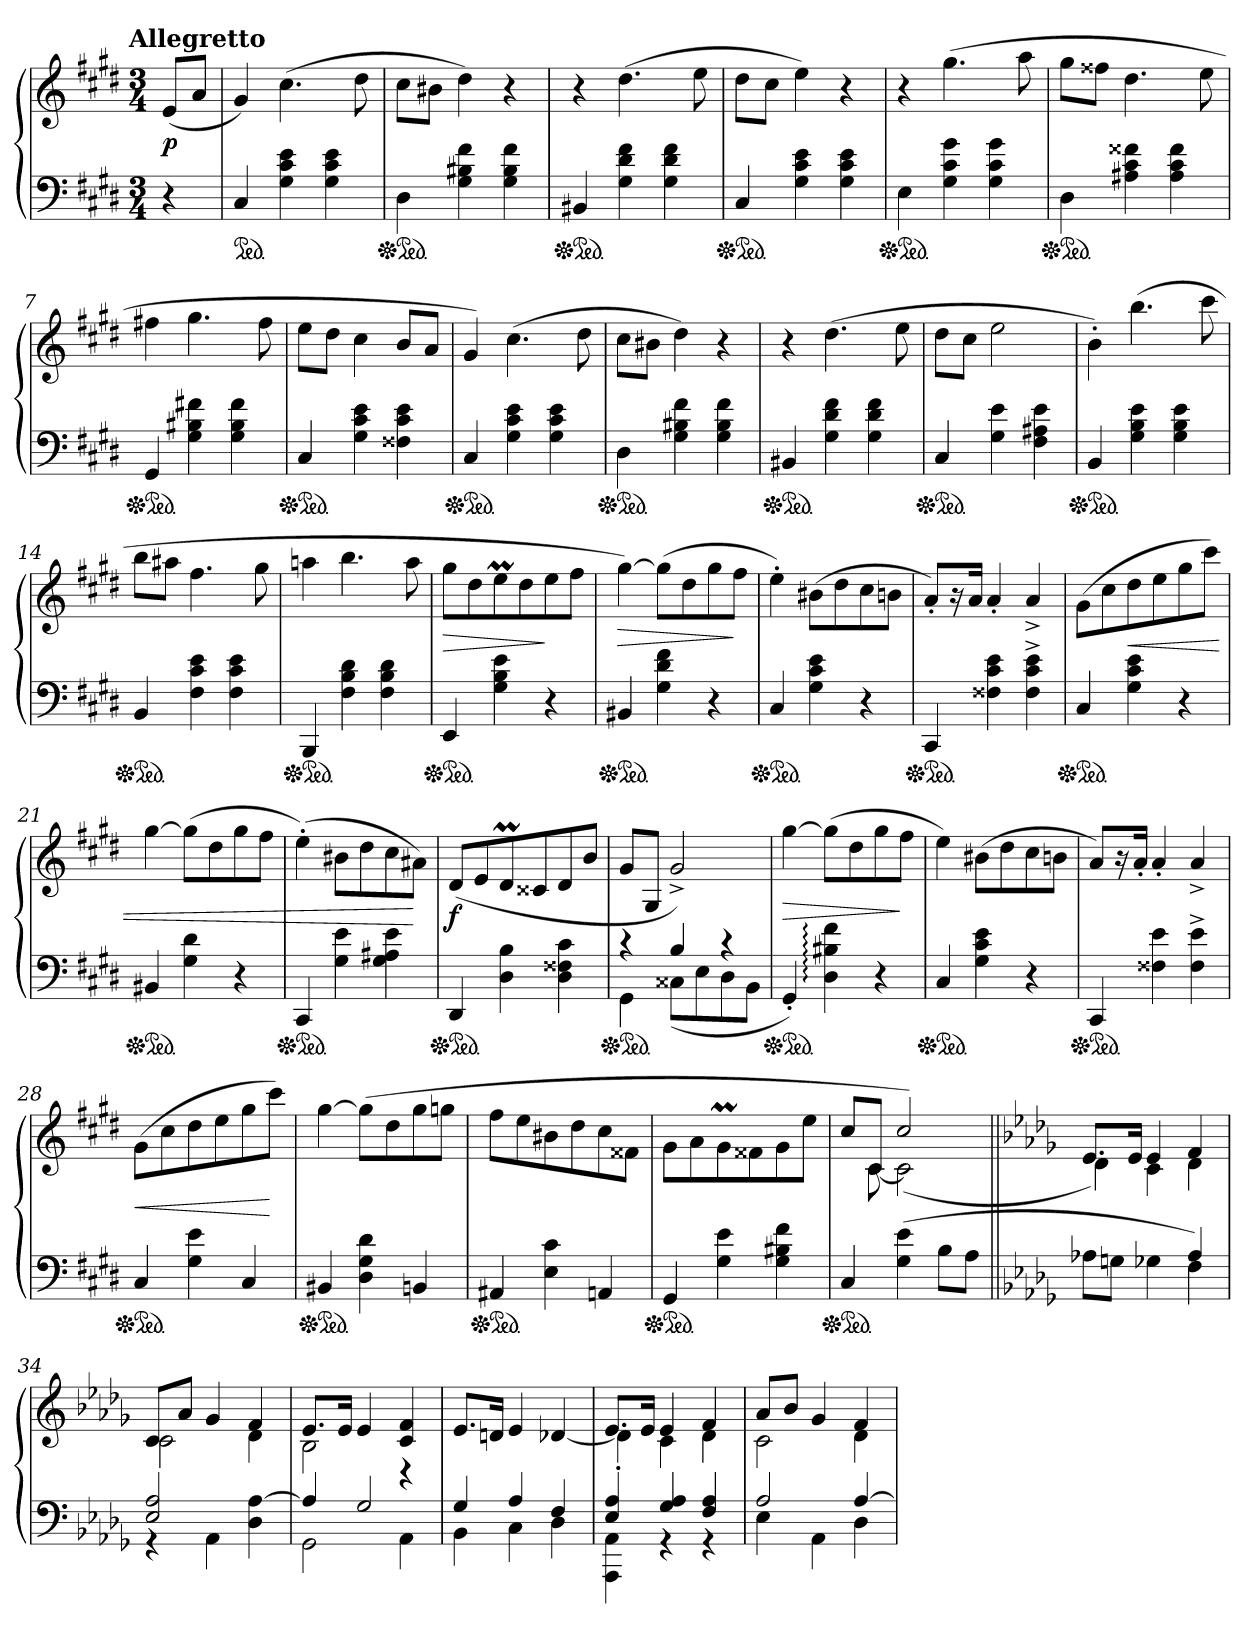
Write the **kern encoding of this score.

**kern	**kern	**dynam
*part1	*part1	*part1
*staff2	*staff1	*staff1/2
*clefF4	*clefG2	*
*k[f#c#g#d#]	*k[f#c#g#d#]	*
*c#:	*c#:	*
!!LO:TX:omd:t=Allegretto
*M3/4	*M3/4	*
*MM108	*MM108	*
=	=	=
4r	(8eL	p
.	8aJ	.
=1	=1	=1
*ped	*	*
4C#	4g#)	.
4G# 4c# 4e	(4.cc#	.
4G# 4c# 4e	.	.
.	8dd#	.
=2	=2	=2
*Xped	*	*
*ped	*	*
4D#	8cc#L	.
.	8b#XJ	.
4G# 4B#X 4f#	4dd#)	.
4G# 4B# 4f#	4r	.
=3	=3	=3
*Xped	*	*
*ped	*	*
4BB#X	4r	.
4G# 4d# 4f#	(4.dd#	.
4G# 4d# 4f#	.	.
.	8ee	.
=4	=4	=4
*Xped	*	*
*ped	*	*
4C#	8dd#L	.
.	8cc#J	.
4G# 4c# 4e	4ee)	.
4G# 4c# 4e	4r	.
=5	=5	=5
*Xped	*	*
*ped	*	*
4E	4r	.
4G# 4c# 4g#	(>4.gg#	.
4G# 4c# 4g#	.	.
.	8aa	.
=6	=6	=6
*Xped	*	*
*ped	*	*
4D#	8gg#L	.
.	8ff##XJ	.
4A#X 4c# 4f##X	4.dd#	.
4A# 4c# 4f##	.	.
.	8ee	.
=7	=7	=7
*Xped	*	*
*ped	*	*
4GG#	4ff#X	.
4G# 4B#X 4f#X	4.gg#	.
4G# 4B# 4f#	.	.
.	8ff#	.
=8	=8	=8
*Xped	*	*
*ped	*	*
4C#	8eeL	.
.	8dd#J	.
4G# 4c# 4e	4cc#	.
4F##X 4c# 4e	8bL	.
.	8aJ	.
=9	=9	=9
*Xped	*	*
*ped	*	*
4C#	4g#)	.
4G# 4c# 4e	(4.cc#	.
4G# 4c# 4e	.	.
.	8dd#	.
=10	=10	=10
*Xped	*	*
*ped	*	*
4D#	8cc#L	.
.	8b#XJ	.
4G# 4B#X 4f#	4dd#)	.
4G# 4B# 4f#	4r	.
=11	=11	=11
*Xped	*	*
*ped	*	*
4BB#X	4r	.
4G# 4d# 4f#	(4.dd#	.
4G# 4d# 4f#	.	.
.	8ee	.
=12	=12	=12
*Xped	*	*
*ped	*	*
4C#	8dd#L	.
.	8cc#J	.
4G# 4e	2ee	.
4F# 4A#X 4e	.	.
=13	=13	=13
*Xped	*	*
*ped	*	*
4BB	4b')	.
4G# 4B 4e	(4.bb	.
4G# 4B 4e	.	.
.	8ccc#	.
=14	=14	=14
*Xped	*	*
*ped	*	*
4BB	8bbL	.
.	8aa#XJ	.
4F# 4c# 4e	4.ff#	.
4F# 4c# 4e	.	.
.	8gg#	.
=15	=15	=15
*Xped	*	*
*ped	*	*
4BBB	4aan	.
4F# 4B 4d#	4.bb	.
4F# 4B 4d#	.	.
.	8aa	.
=16	=16	=16
*Xped	*	*
*ped	*	*
4EE	8gg#L	>
.	8dd#	.
4G# 4B 4e	8eeM	.
.	8dd#	.
4r	8ee	]
.	8ff#J	.
=17	=17	=17
*Xped	*	*
*ped	*	*
4BB#X	[4gg#)	>
4G# 4d# 4f#	(8gg#L]	.
.	8dd#	.
4r	8gg#	.
.	8ff#J	]
=18	=18	=18
*Xped	*	*
*ped	*	*
4C#	4ee')	.
4G# 4c# 4e	(8b#XL	.
.	8dd#	.
4r	8cc#	.
.	8bnJ	.
=19	=19	=19
*Xped	*	*
*ped	*	*
4CC#	8a'L)	.
.	16r	.
.	16aJk	.
4F##X 4c# 4e	4a'	.
4F##^ 4c#^ 4e^	4a^	.
=20	=20	=20
*Xped	*	*
*ped	*	*
4C#	(8g#L	.
.	8cc#	.
4G# 4c# 4e	8dd#	<
.	8ee	.
4r	8gg#	.
.	8ccc#J)	.
=21	=21	=21
*Xped	*	*
*ped	*	*
4BB#X	[4gg#	.
4G# 4d#	(8gg#L]	.
.	8dd#	.
4r	8gg#	.
.	8ff#J	.
=22	=22	=22
*Xped	*	*
*ped	*	*
4CC#	(4ee')	.
4G# 4e	8b#XL	.
.	8dd#	.
4G# 4A#X 4e	8cc#	.
.	8a#XJ)	[
=23	=23	=23
*Xped	*	*
*ped	*	*
4DD#	(>8d#L	f
.	8e	.
4D# 4B	8d#m	.
.	8c##X	.
4D# 4F##X 4c#	8d#	.
.	8bJ	.
=24	=24	=24
*^	*	*
*Xped	*	*	*
*ped	*	*	*
4r	4GG#	8g#L	.
.	.	8G#J	.
4B:	(8C##XL	2g#:^)	.
.	8E	.	.
4r	8D#	.	.
.	8BBJ	.	.
*v	*v	*	*
=25	=25	=25
*Xped	*	*
*ped	*	*
4GG#')	[4gg#	>
4D#: 4B#X: 4f#:	(8gg#L]	.
.	8dd#	.
4r	8gg#	.
.	8ff#J	]
=26	=26	=26
*Xped	*	*
*ped	*	*
4C#	4ee)	.
4G# 4c# 4e	(8b#XL	.
.	8dd#	.
4r	8cc#	.
.	8bnJ	.
=27	=27	=27
*Xped	*	*
*ped	*	*
4CC#	8aL)	.
.	16r	.
.	16a'Jk	.
4F##X 4e	4a'	.
4F##^ 4e^	4a^	.
=28	=28	=28
*Xped	*	*
*ped	*	*
4C#	(8g#L	<
.	8cc#	.
4G# 4e	8dd#	.
.	8ee	.
4C#	8gg#	.
.	8ccc#J)	[
=29	=29	=29
*Xped	*	*
*ped	*	*
4BB#X	[4gg#	.
4D# 4G# 4d#	(>8gg#L]	.
.	8dd#	.
4BBn	8gg#	.
.	8ggnJ	.
=30	=30	=30
*Xped	*	*
*ped	*	*
4AA#X	8ff#L	.
.	8ee	.
4E 4c#	8b#X	.
.	8dd#	.
4AAn	8cc#	.
.	8f##XJ	.
=31	=31	=31
*Xped	*	*
*ped	*	*
4GG#	8g#\L	.
.	8a\	.
4G# 4e	8g#m\	.
.	8f##X\	.
4G# 4B#X 4f#	8g#\	.
.	8ee\J	.
=32	=32	=32
*	*^	*
*Xped	*	*	*
*ped	*	*	*
4C#	8cc#L	8ryy	.
.	8c#J	[8c#	.
(4G# 4e	2cc#)	(2c#]	.
8BL	.	.	.
8AJ	.	.	.
=33||	=33||	=33||	=33||
*k[b-e-a-d-g-]	*k[b-e-a-d-g-]	*	*
*^	*	*	*
4ryy	8A-XL	8.e-L	4d-)	.
.	8GnJ	.	.	.
.	.	16e-Jk	.	.
4ryy	4G-X	4e-	4c	.
4A-)	4F	4f	4d-	.
=34	=34	=34	=34	=34
2E- 2A-	4r	8cL	2c	.
.	.	8a-J	.	.
.	4AA-	4g-	.	.
4ryy	4D- [4A-	4f	4d-	.
=35	=35	=35	=35	=35
4A-]	2GG-	8.e-L	2B-	.
.	.	16e-Jk	.	.
2G-	.	4e-	.	.
.	4AA-	4c 4f	4r	.
*	*	*v	*v	*
=36	=36	=36	=36
4G-	4BB-	8.e-L	.
.	.	16dnJk	.
4A-	4C	4e-	.
4F	4D-	[4d-X	.
=37	=37	=37	=37
*	*	*^	*
4E-' 4A-'	4AAA- 4AA-	8.e-L	4d-]	.
.	.	16e-Jk	.	.
4G- 4A-	4r	4e-	4c	.
4F 4A-	4r	4f	4d-	.
=38	=38	=38	=38	=38
2A-	4E-	8a-L	2c	.
.	.	8b-J	.	.
.	4AA-	4g-	.	.
[4A-	4D-	4f	4d-	.
*v	*v	*	*	*
*	*v	*v	*
=	=	=
*-	*-	*-
